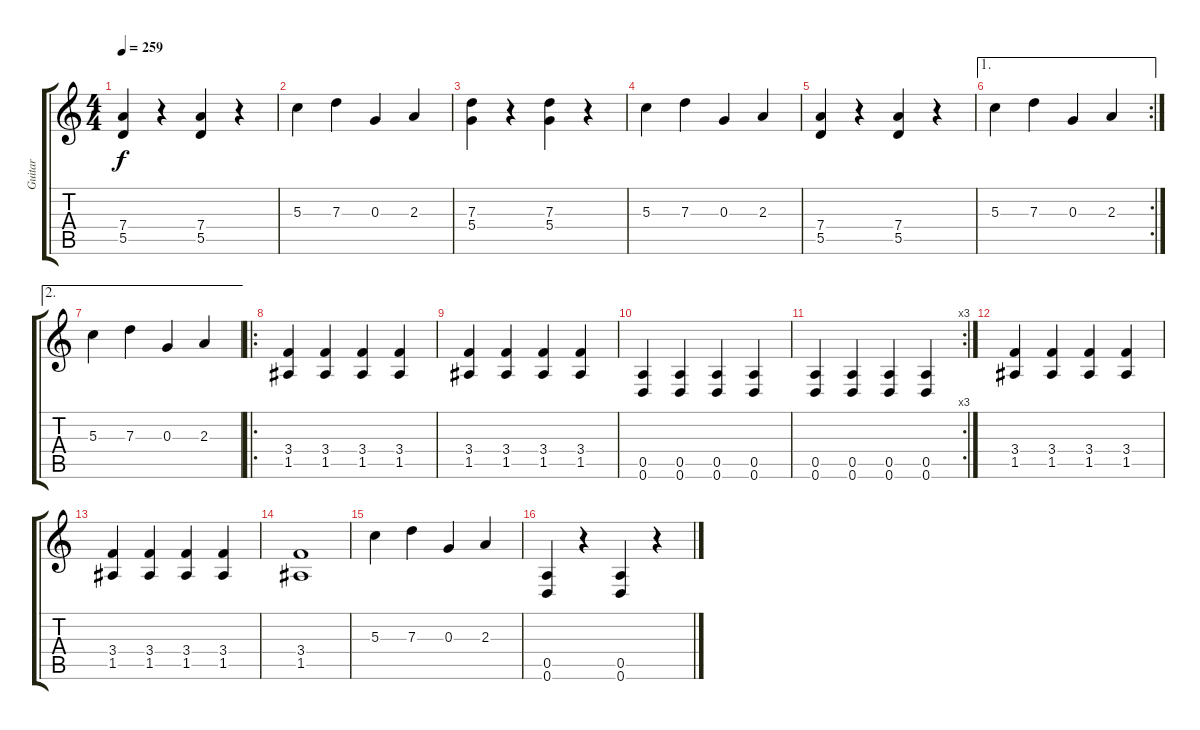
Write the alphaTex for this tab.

\track ("Guitar" "Guitar") {instrument distortionguitar}
\staff {score tabs}
\tuning (E4 B3 G3 D3 A2 D2) {hide}
\ts (4 4)
\tempo 259
\clef g2
\ks c
(7.4 5.5).4{dy f} r.4 (7.4 5.5).4 r.4 |
5.3.4 7.3.4 0.3.4 2.3.4 |
(7.3 5.4).4 r.4 (7.3 5.4).4 r.4 |
5.3.4 7.3.4 0.3.4 2.3.4 |
(7.4 5.5).4 r.4 (7.4 5.5).4 r.4 |
\ae 1
\rc 2
5.3.4 7.3.4 0.3.4 2.3.4 |
\ae 2
5.3.4 7.3.4 0.3.4 2.3.4 |
\ro
(3.4 1.5).4 (3.4 1.5).4 (3.4 1.5).4 (3.4 1.5).4 |
(3.4 1.5).4 (3.4 1.5).4 (3.4 1.5).4 (3.4 1.5).4 |
(0.5 0.6).4 (0.5 0.6).4 (0.5 0.6).4 (0.5 0.6).4 |
\rc 3
(0.5 0.6).4 (0.5 0.6).4 (0.5 0.6).4 (0.5 0.6).4 |
(3.4 1.5).4 (3.4 1.5).4 (3.4 1.5).4 (3.4 1.5).4 |
(3.4 1.5).4 (3.4 1.5).4 (3.4 1.5).4 (3.4 1.5).4 |
(3.4 1.5).1 |
5.3.4 7.3.4 0.3.4 2.3.4 |
(0.5 0.6).4 r.4 (0.5 0.6).4 r.4
